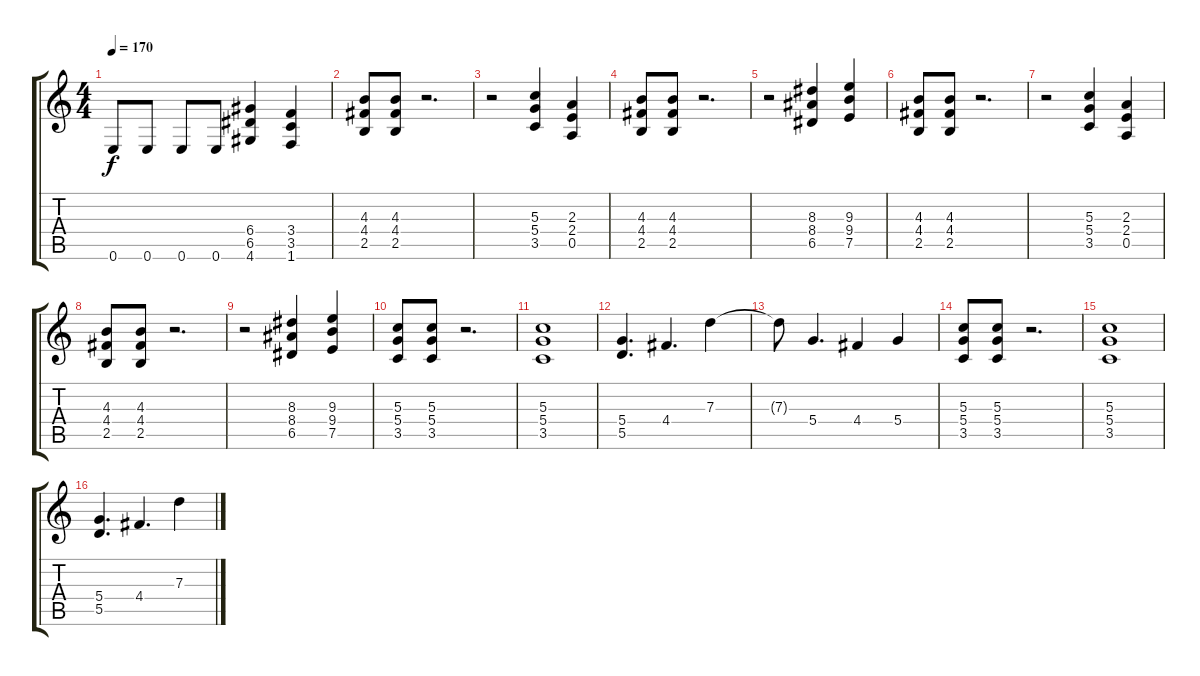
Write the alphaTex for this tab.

\track "" {instrument distortionguitar}
\staff {score tabs}
\tuning (E4 B3 G3 D3 A2 E2) {hide}
\ts (4 4)
\tempo 170
\clef g2
\ks c
0.6.8{dy f} 0.6.8 0.6.8 0.6.8 (6.4 6.5 4.6).4 (3.4 3.5 1.6).4 |
(4.3 4.4 2.5).8 (4.3 4.4 2.5).8 r.2{d} |
r.2 (5.3 5.4 3.5).4 (2.3 2.4 0.5).4 |
(4.3 4.4 2.5).8 (4.3 4.4 2.5).8 r.2{d} |
r.2 (8.3 8.4 6.5).4 (9.3 9.4 7.5).4 |
(4.3 4.4 2.5).8 (4.3 4.4 2.5).8 r.2{d} |
r.2 (5.3 5.4 3.5).4 (2.3 2.4 0.5).4 |
(4.3 4.4 2.5).8 (4.3 4.4 2.5).8 r.2{d} |
r.2 (8.3 8.4 6.5).4 (9.3 9.4 7.5).4 |
(5.3 5.4 3.5).8 (5.3 5.4 3.5).8 r.2{d} |
(5.3 5.4 3.5).1 |
(5.4 5.5).4{d} 4.4.4{d} 7.3.4 |
7.3{t}.8 5.4.4{d} 4.4.4 5.4.4 |
(5.3 5.4 3.5).8 (5.3 5.4 3.5).8 r.2{d} |
(5.3 5.4 3.5).1 |
(5.4 5.5).4{d} 4.4.4{d} 7.3.4
